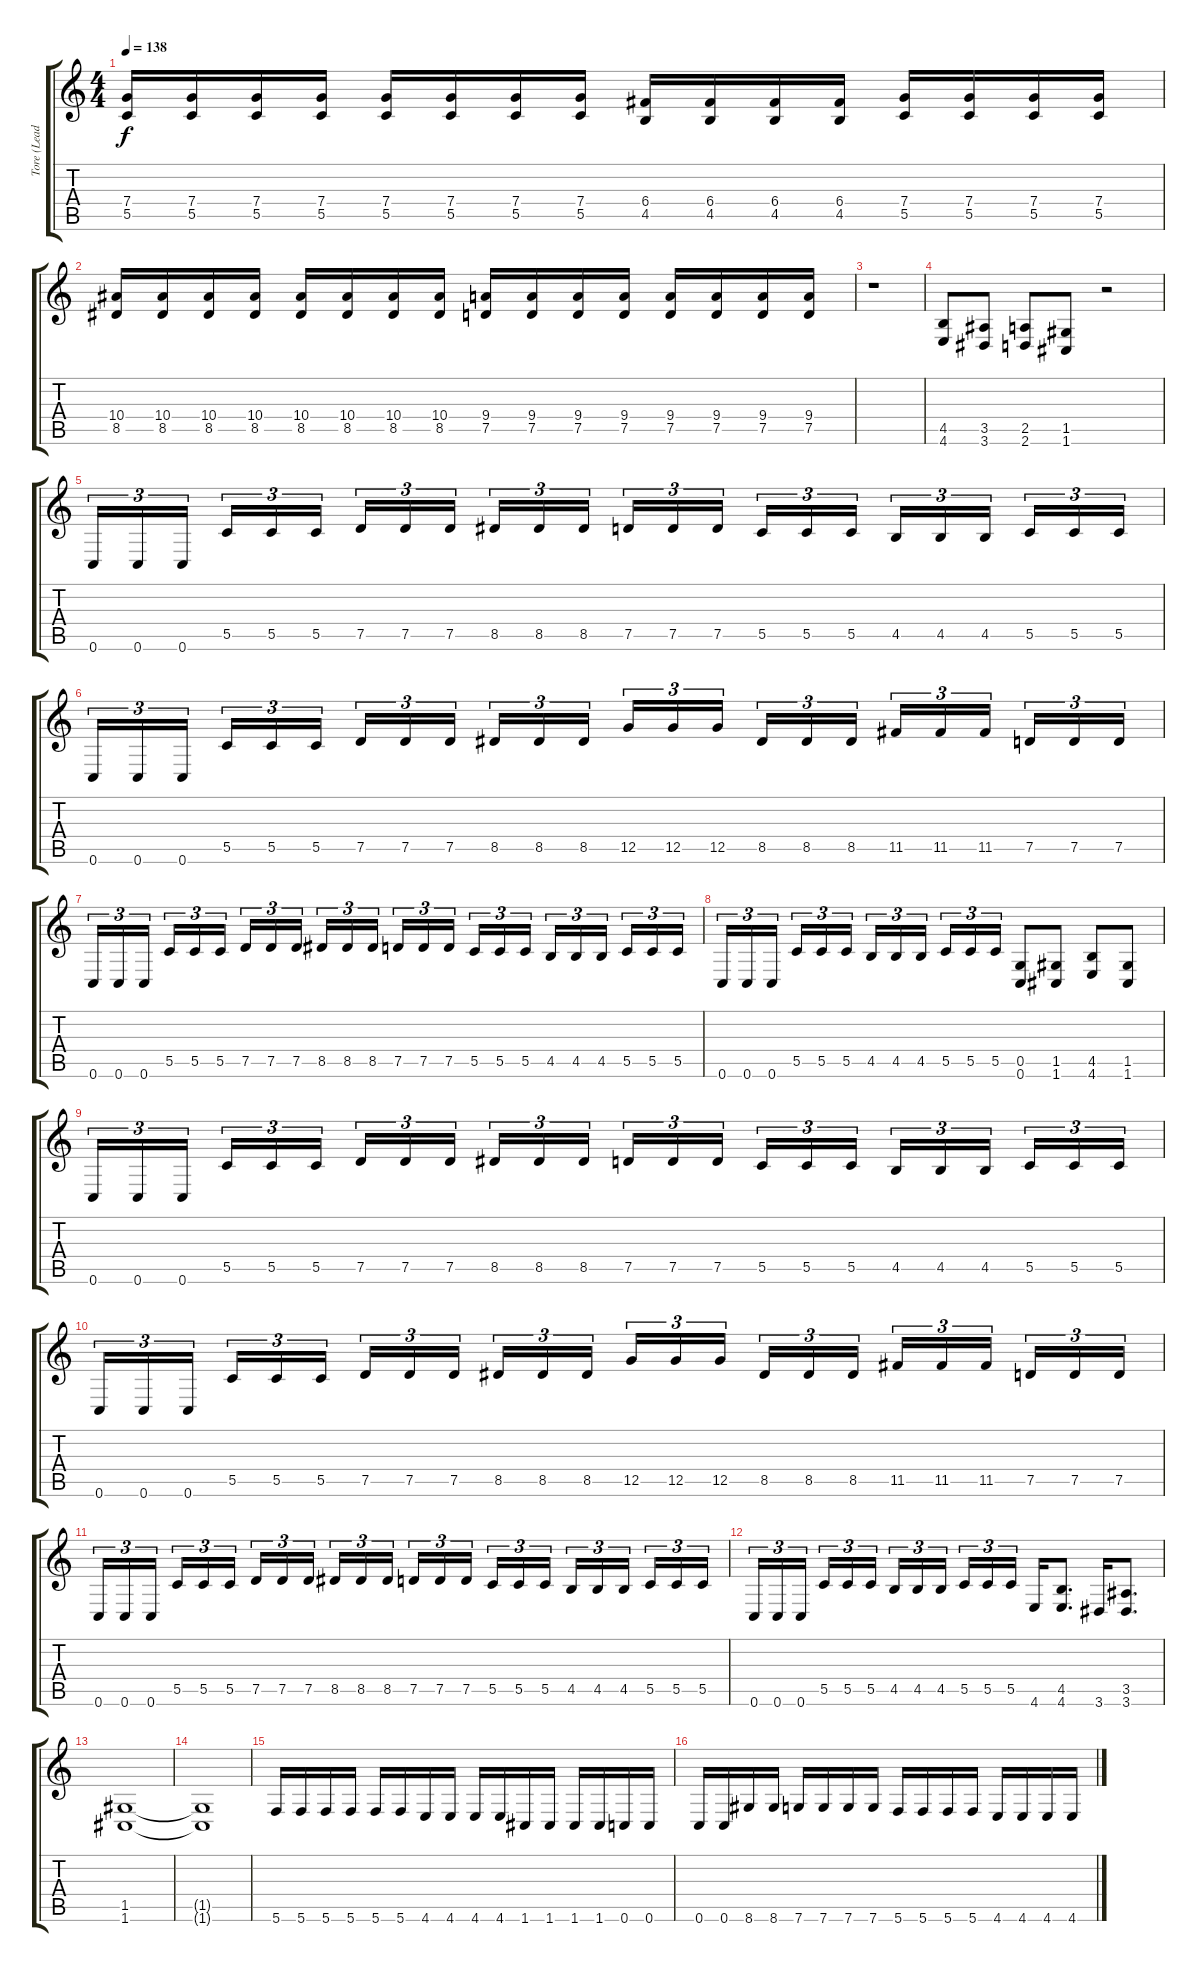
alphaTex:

\track ("Tore (Lead Guitar) " "Tore (Lead") {instrument distortionguitar}
\staff {score tabs}
\tuning (D4 A3 F3 C3 G2 C2) {hide}
\ts (4 4)
\tempo 138
\clef g2
\ks c
(7.4 5.5).16{dy f} (7.4 5.5).16 (7.4 5.5).16 (7.4 5.5).16 (7.4 5.5).16 (7.4 5.5).16 (7.4 5.5).16 (7.4 5.5).16 (6.4 4.5).16 (6.4 4.5).16 (6.4 4.5).16 (6.4 4.5).16 (7.4 5.5).16 (7.4 5.5).16 (7.4 5.5).16 (7.4 5.5).16 |
(10.4 8.5).16 (10.4 8.5).16 (10.4 8.5).16 (10.4 8.5).16 (10.4 8.5).16 (10.4 8.5).16 (10.4 8.5).16 (10.4 8.5).16 (9.4 7.5).16 (9.4 7.5).16 (9.4 7.5).16 (9.4 7.5).16 (9.4 7.5).16 (9.4 7.5).16 (9.4 7.5).16 (9.4 7.5).16 |
r.1 |
(4.5 4.6).8 (3.5 3.6).8 (2.5 2.6).8 (1.5 1.6).8 r.2 |
0.6.16{tu (3 2)} 0.6.16{tu (3 2)} 0.6.16{tu (3 2) beam splitsecondary} 5.5.16{tu (3 2)} 5.5.16{tu (3 2)} 5.5.16{tu (3 2)} 7.5.16{tu (3 2)} 7.5.16{tu (3 2)} 7.5.16{tu (3 2) beam splitsecondary} 8.5.16{tu (3 2)} 8.5.16{tu (3 2)} 8.5.16{tu (3 2)} 7.5.16{tu (3 2)} 7.5.16{tu (3 2)} 7.5.16{tu (3 2) beam splitsecondary} 5.5.16{tu (3 2)} 5.5.16{tu (3 2)} 5.5.16{tu (3 2)} 4.5.16{tu (3 2)} 4.5.16{tu (3 2)} 4.5.16{tu (3 2) beam splitsecondary} 5.5.16{tu (3 2)} 5.5.16{tu (3 2)} 5.5.16{tu (3 2)} |
0.6.16{tu (3 2)} 0.6.16{tu (3 2)} 0.6.16{tu (3 2) beam splitsecondary} 5.5.16{tu (3 2)} 5.5.16{tu (3 2)} 5.5.16{tu (3 2)} 7.5.16{tu (3 2)} 7.5.16{tu (3 2)} 7.5.16{tu (3 2) beam splitsecondary} 8.5.16{tu (3 2)} 8.5.16{tu (3 2)} 8.5.16{tu (3 2)} 12.5.16{tu (3 2)} 12.5.16{tu (3 2)} 12.5.16{tu (3 2) beam splitsecondary} 8.5.16{tu (3 2)} 8.5.16{tu (3 2)} 8.5.16{tu (3 2)} 11.5.16{tu (3 2)} 11.5.16{tu (3 2)} 11.5.16{tu (3 2) beam splitsecondary} 7.5.16{tu (3 2)} 7.5.16{tu (3 2)} 7.5.16{tu (3 2)} |
0.6.16{tu (3 2)} 0.6.16{tu (3 2)} 0.6.16{tu (3 2) beam splitsecondary} 5.5.16{tu (3 2)} 5.5.16{tu (3 2)} 5.5.16{tu (3 2)} 7.5.16{tu (3 2)} 7.5.16{tu (3 2)} 7.5.16{tu (3 2) beam splitsecondary} 8.5.16{tu (3 2)} 8.5.16{tu (3 2)} 8.5.16{tu (3 2)} 7.5.16{tu (3 2)} 7.5.16{tu (3 2)} 7.5.16{tu (3 2) beam splitsecondary} 5.5.16{tu (3 2)} 5.5.16{tu (3 2)} 5.5.16{tu (3 2)} 4.5.16{tu (3 2)} 4.5.16{tu (3 2)} 4.5.16{tu (3 2) beam splitsecondary} 5.5.16{tu (3 2)} 5.5.16{tu (3 2)} 5.5.16{tu (3 2)} |
0.6.16{tu (3 2)} 0.6.16{tu (3 2)} 0.6.16{tu (3 2) beam splitsecondary} 5.5.16{tu (3 2)} 5.5.16{tu (3 2)} 5.5.16{tu (3 2)} 4.5.16{tu (3 2)} 4.5.16{tu (3 2)} 4.5.16{tu (3 2) beam splitsecondary} 5.5.16{tu (3 2)} 5.5.16{tu (3 2)} 5.5.16{tu (3 2)} (0.5 0.6).8 (1.5 1.6).8 (4.5 4.6).8 (1.5 1.6).8 |
0.6.16{tu (3 2)} 0.6.16{tu (3 2)} 0.6.16{tu (3 2) beam splitsecondary} 5.5.16{tu (3 2)} 5.5.16{tu (3 2)} 5.5.16{tu (3 2)} 7.5.16{tu (3 2)} 7.5.16{tu (3 2)} 7.5.16{tu (3 2) beam splitsecondary} 8.5.16{tu (3 2)} 8.5.16{tu (3 2)} 8.5.16{tu (3 2)} 7.5.16{tu (3 2)} 7.5.16{tu (3 2)} 7.5.16{tu (3 2) beam splitsecondary} 5.5.16{tu (3 2)} 5.5.16{tu (3 2)} 5.5.16{tu (3 2)} 4.5.16{tu (3 2)} 4.5.16{tu (3 2)} 4.5.16{tu (3 2) beam splitsecondary} 5.5.16{tu (3 2)} 5.5.16{tu (3 2)} 5.5.16{tu (3 2)} |
0.6.16{tu (3 2)} 0.6.16{tu (3 2)} 0.6.16{tu (3 2) beam splitsecondary} 5.5.16{tu (3 2)} 5.5.16{tu (3 2)} 5.5.16{tu (3 2)} 7.5.16{tu (3 2)} 7.5.16{tu (3 2)} 7.5.16{tu (3 2) beam splitsecondary} 8.5.16{tu (3 2)} 8.5.16{tu (3 2)} 8.5.16{tu (3 2)} 12.5.16{tu (3 2)} 12.5.16{tu (3 2)} 12.5.16{tu (3 2) beam splitsecondary} 8.5.16{tu (3 2)} 8.5.16{tu (3 2)} 8.5.16{tu (3 2)} 11.5.16{tu (3 2)} 11.5.16{tu (3 2)} 11.5.16{tu (3 2) beam splitsecondary} 7.5.16{tu (3 2)} 7.5.16{tu (3 2)} 7.5.16{tu (3 2)} |
0.6.16{tu (3 2)} 0.6.16{tu (3 2)} 0.6.16{tu (3 2) beam splitsecondary} 5.5.16{tu (3 2)} 5.5.16{tu (3 2)} 5.5.16{tu (3 2)} 7.5.16{tu (3 2)} 7.5.16{tu (3 2)} 7.5.16{tu (3 2) beam splitsecondary} 8.5.16{tu (3 2)} 8.5.16{tu (3 2)} 8.5.16{tu (3 2)} 7.5.16{tu (3 2)} 7.5.16{tu (3 2)} 7.5.16{tu (3 2) beam splitsecondary} 5.5.16{tu (3 2)} 5.5.16{tu (3 2)} 5.5.16{tu (3 2)} 4.5.16{tu (3 2)} 4.5.16{tu (3 2)} 4.5.16{tu (3 2) beam splitsecondary} 5.5.16{tu (3 2)} 5.5.16{tu (3 2)} 5.5.16{tu (3 2)} |
0.6.16{tu (3 2)} 0.6.16{tu (3 2)} 0.6.16{tu (3 2) beam splitsecondary} 5.5.16{tu (3 2)} 5.5.16{tu (3 2)} 5.5.16{tu (3 2)} 4.5.16{tu (3 2)} 4.5.16{tu (3 2)} 4.5.16{tu (3 2) beam splitsecondary} 5.5.16{tu (3 2)} 5.5.16{tu (3 2)} 5.5.16{tu (3 2)} 4.6.16 (4.5 4.6).8{d} 3.6.16 (3.5 3.6).8{d} |
(1.5 1.6).1 |
(1.5{t} 1.6{t}).1 |
5.6.16 5.6.16 5.6.16 5.6.16 5.6.16 5.6.16 4.6.16 4.6.16 4.6.16 4.6.16 1.6.16 1.6.16 1.6.16 1.6.16 0.6.16 0.6.16 |
0.6.16 0.6.16 8.6.16 8.6.16 7.6.16 7.6.16 7.6.16 7.6.16 5.6.16 5.6.16 5.6.16 5.6.16 4.6.16 4.6.16 4.6.16 4.6.16
